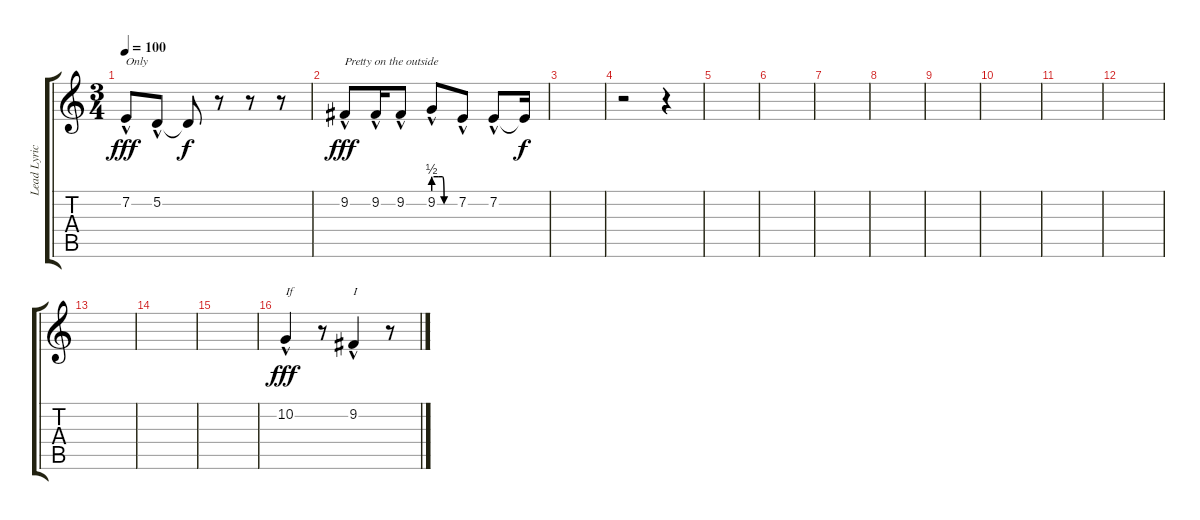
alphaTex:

\track ("Lead Lyrics" "Lead Lyric") {instrument altosax}
\staff {score tabs}
\tuning (D4 A3 F3 C3 G2 C2) {hide}
\ts (3 4)
\tempo 100
\clef g2
\ks c
7.2{hac}.8{txt "Only" dy fff} 5.2{hac}.8 5.2{t}.8{dy f} r.8 r.8 r.8 |
9.2{hac}.8{txt "Pretty on the outside" dy fff} 9.2{hac}.16 9.2{hac}.8 9.2{be (custom 0 2 15 2 25 2 30 0 60 0) hac}.8 7.2{hac}.8 7.2{hac}.8 7.2{t}.16{dy f} |
|
r.2 r.4 |
|
|
|
|
|
|
|
|
|
|
|
10.2{hac}.4{txt "If" dy fff} r.8 9.2{hac}.4{txt "I"} r.8
